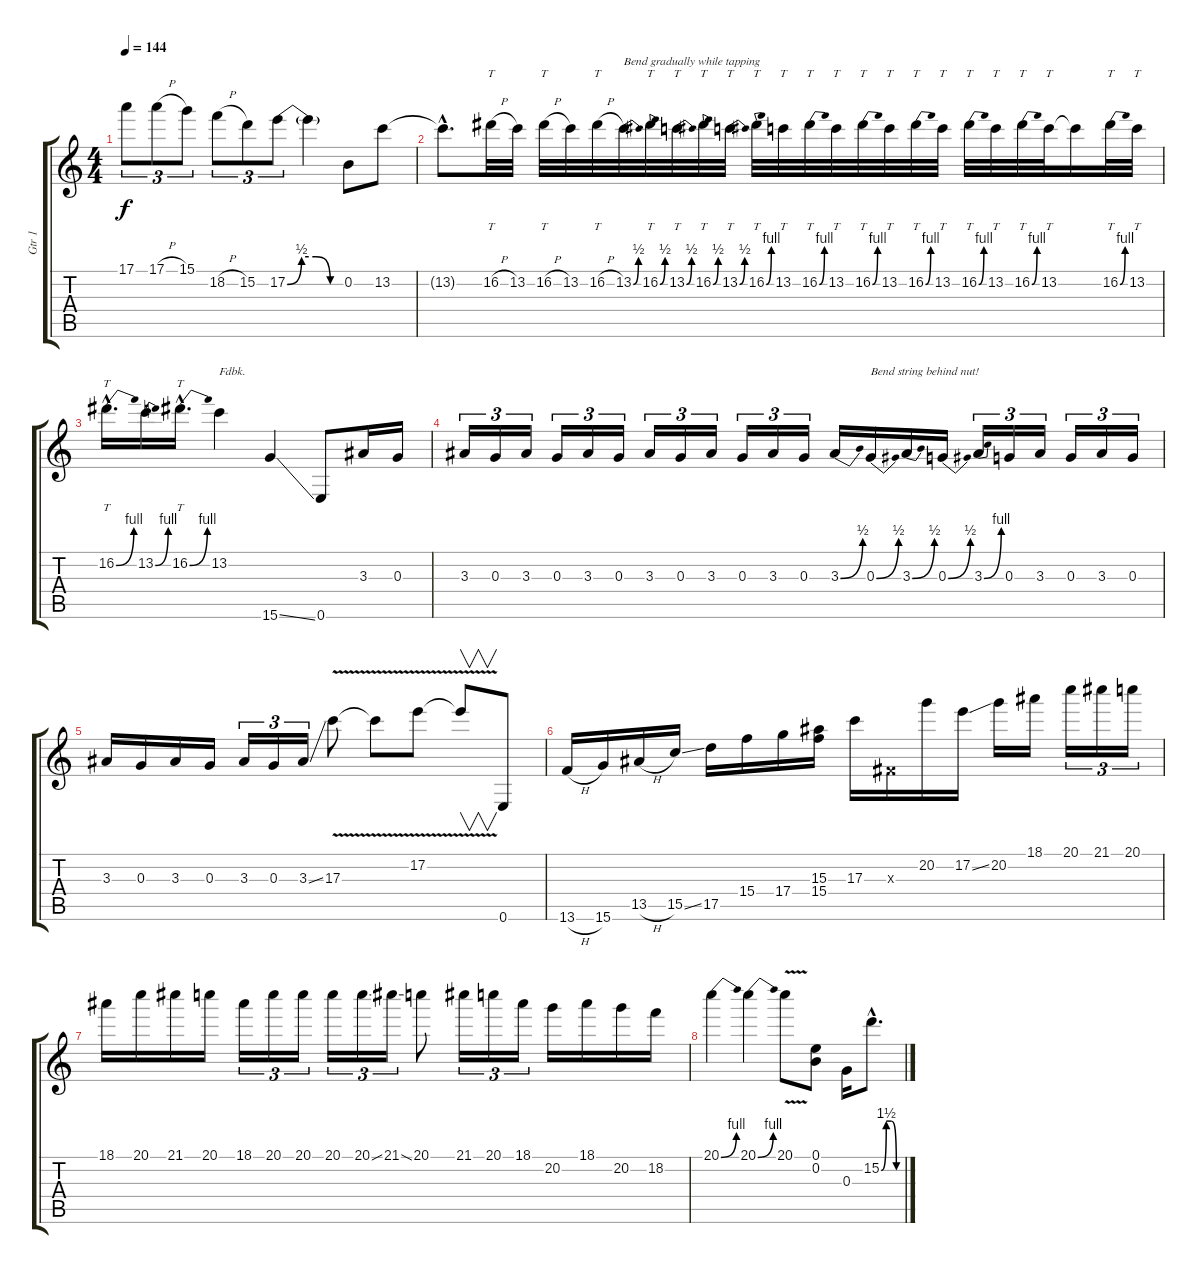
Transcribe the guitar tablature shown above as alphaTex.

\track ("Gtr 1" "Gtr 1") {instrument overdrivenguitar}
\staff {score tabs}
\tuning (E4 B3 G3 D3 A2 E2) {hide}
\ts (4 4)
\tempo 144
\clef g2
\ks c
17.1{t}.8{tu (3 2) dy f} 17.1{h}.8{tu (3 2)} 15.1.8{tu (3 2)} 18.2{h}.8{tu (3 2)} 15.2.8{tu (3 2)} 17.2{be (custom 0 0 15 2 30 2 45 0 60 0)}.8{tu (3 2)} 17.2{t}.4 0.2.8 13.2.8 |
13.2{hac t}.8{d} 16.2{h}.32{tt} 13.2.32 16.2{h}.32{tt} 13.2.32 16.2{h}.32{tt} 13.2{be (bend 0 0 60 2)}.32{txt "Bend gradually while tapping"} 16.2{be (bend 0 0 60 2)}.32{tt} 13.2{be (bend 0 0 60 2)}.32{tt} 16.2{be (bend 0 0 60 2)}.32{tt} 13.2{be (bend 0 0 60 2)}.32{tt} 16.2{be (bend 0 0 60 4)}.32{tt} 13.2.32{tt} 16.2{be (bend 0 0 60 4)}.32{tt} 13.2.32{tt} 16.2{be (bend 0 0 60 4)}.32{tt} 13.2.32{tt} 16.2{be (bend 0 0 60 4)}.32{tt} 13.2.32{tt} 16.2{be (bend 0 0 60 4)}.32{tt} 13.2.32{tt} 16.2{be (bend 0 0 60 4)}.32{tt} 13.2.32{tt} 13.2{t}.16 16.2{be (bend 0 0 60 4)}.32{tt} 13.2.32{tt} |
16.2{be (bend 0 0 60 4) hac}.16{tt d} 13.2{be (bend 0 0 60 4)}.16 16.2{be (bend 0 0 60 4) hac}.16{tt d} 13.2.4{txt "Fdbk."} 15.6{ss}.4 0.6.8 3.3.16 0.3.16 |
3.3.16{tu (3 2)} 0.3.16{tu (3 2)} 3.3.16{tu (3 2)} 0.3.16{tu (3 2)} 3.3.16{tu (3 2)} 0.3.16{tu (3 2)} 3.3.16{tu (3 2)} 0.3.16{tu (3 2)} 3.3.16{tu (3 2)} 0.3.16{tu (3 2)} 3.3.16{tu (3 2)} 0.3.16{tu (3 2)} 3.3{be (bend 0 0 60 2)}.16 0.3{be (bend 0 0 60 2)}.16{txt "Bend string behind nut!"} 3.3{be (bend 0 0 60 2)}.16 0.3{be (bend 0 0 60 2)}.16 3.3{be (bend 0 0 60 4)}.16{tu (3 2)} 0.3.16{tu (3 2)} 3.3.16{tu (3 2)} 0.3.16{tu (3 2)} 3.3.16{tu (3 2)} 0.3.16{tu (3 2)} |
3.3.16 0.3.16 3.3.16 0.3.16 3.3.16{tu (3 2)} 0.3.16{tu (3 2)} 3.3{ss}.16{tu (3 2)} 17.3{v}.8 17.3{t}.8 17.2{v}.8 17.2{t}.8{v} 0.6.8 |
13.6{h}.16 15.6.16 13.5{h}.16 15.5{ss}.16 17.5.16 15.4.16 17.4.16 (15.3 15.4).16 17.3.16 -1.3{x}.16 20.2.16 17.2{ss}.16 20.2.16 18.1.16 20.1.16{tu (3 2)} 21.1.16{tu (3 2)} 20.1.16{tu (3 2)} |
18.1.16 20.1.16 21.1.16 20.1.16 18.1.16{tu (3 2)} 20.1.16{tu (3 2)} 20.1.16{tu (3 2)} 20.1.16{tu (3 2)} 20.1{ss}.16{tu (3 2)} 21.1{ss}.16{tu (3 2)} 20.1.8 21.1.16{tu (3 2)} 20.1.16{tu (3 2)} 18.1.16{tu (3 2)} 20.2.16 18.1.16 20.2.16 18.2.16 |
20.1{be (bend 0 0 60 4)}.4 20.1{be (bend 0 0 60 4)}.4 20.1{v}.8 (0.1 0.2).8 0.3.16 15.2{be (custom 0 0 15 6 30 6 45 0 60 0) hac}.8{d}
